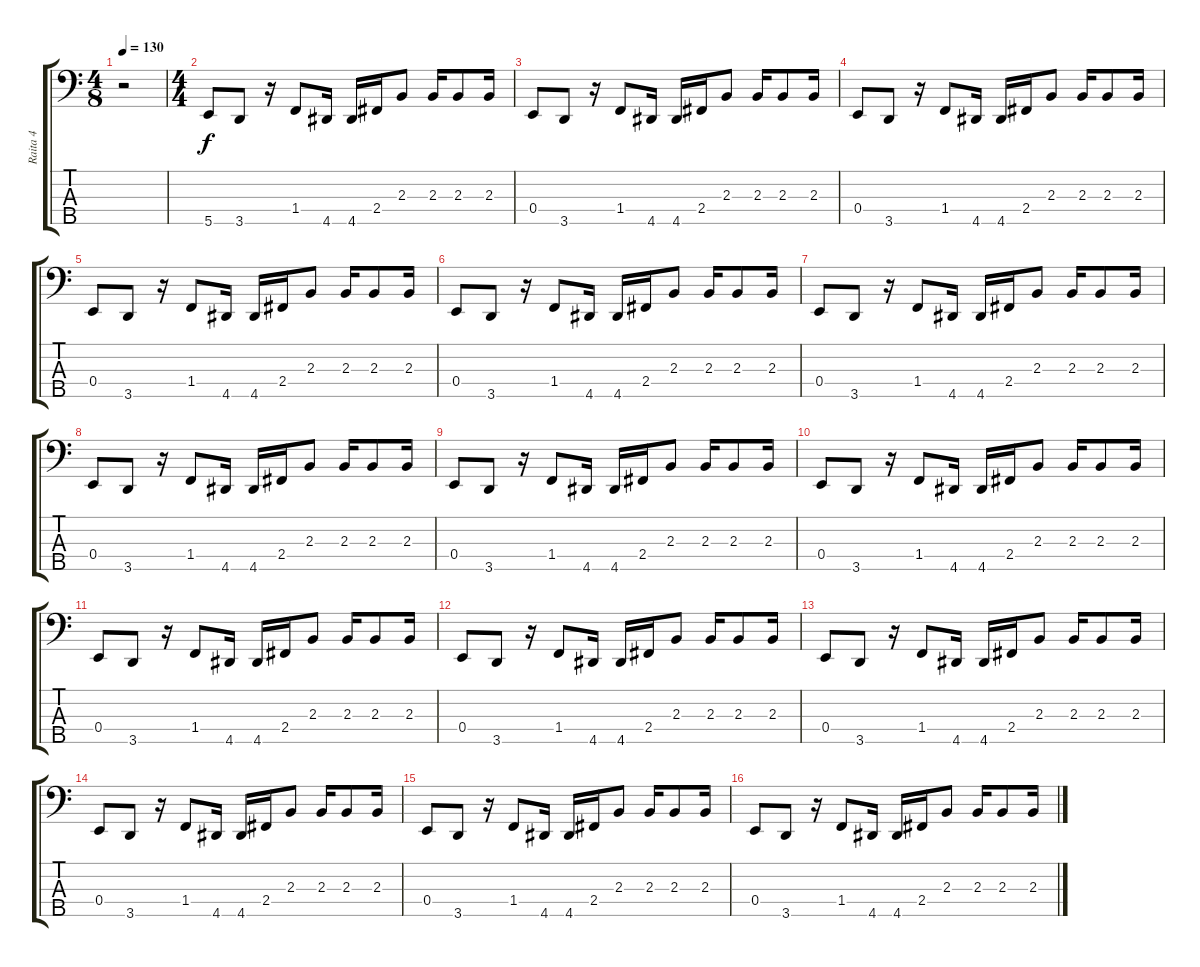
\track ("Raita 4" "Raita 4") {instrument fretlessbass}
\staff {score tabs}
\tuning (G2 D2 A1 E1 B0) {hide}
\ts (4 8)
\tempo 130
\clef f4
\ks c
r.2{dy f instrument fretlessbass} |
\ts (4 4)
5.5.8 3.5.8 r.16 1.4.8 4.5.16 4.5.16 2.4.16 2.3.8 2.3.16 2.3.8 2.3.16 |
0.4.8 3.5.8 r.16 1.4.8 4.5.16 4.5.16 2.4.16 2.3.8 2.3.16 2.3.8 2.3.16 |
0.4.8 3.5.8 r.16 1.4.8 4.5.16 4.5.16 2.4.16 2.3.8 2.3.16 2.3.8 2.3.16 |
0.4.8 3.5.8 r.16 1.4.8 4.5.16 4.5.16 2.4.16 2.3.8 2.3.16 2.3.8 2.3.16 |
0.4.8 3.5.8 r.16 1.4.8 4.5.16 4.5.16 2.4.16 2.3.8 2.3.16 2.3.8 2.3.16 |
0.4.8 3.5.8 r.16 1.4.8 4.5.16 4.5.16 2.4.16 2.3.8 2.3.16 2.3.8 2.3.16 |
0.4.8 3.5.8 r.16 1.4.8 4.5.16 4.5.16 2.4.16 2.3.8 2.3.16 2.3.8 2.3.16 |
0.4.8 3.5.8 r.16 1.4.8 4.5.16 4.5.16 2.4.16 2.3.8 2.3.16 2.3.8 2.3.16 |
0.4.8 3.5.8 r.16 1.4.8 4.5.16 4.5.16 2.4.16 2.3.8 2.3.16 2.3.8 2.3.16 |
0.4.8 3.5.8 r.16 1.4.8 4.5.16 4.5.16 2.4.16 2.3.8 2.3.16 2.3.8 2.3.16 |
0.4.8 3.5.8 r.16 1.4.8 4.5.16 4.5.16 2.4.16 2.3.8 2.3.16 2.3.8 2.3.16 |
0.4.8 3.5.8 r.16 1.4.8 4.5.16 4.5.16 2.4.16 2.3.8 2.3.16 2.3.8 2.3.16 |
0.4.8 3.5.8 r.16 1.4.8 4.5.16 4.5.16 2.4.16 2.3.8 2.3.16 2.3.8 2.3.16 |
0.4.8 3.5.8 r.16 1.4.8 4.5.16 4.5.16 2.4.16 2.3.8 2.3.16 2.3.8 2.3.16 |
0.4.8 3.5.8 r.16 1.4.8 4.5.16 4.5.16 2.4.16 2.3.8 2.3.16 2.3.8 2.3.16
